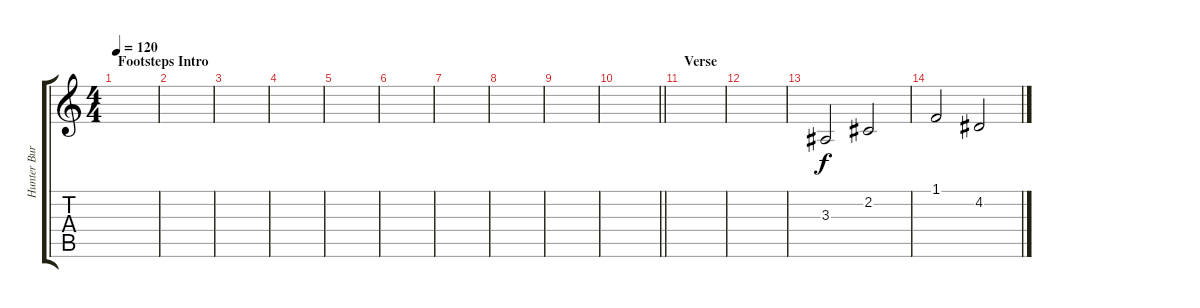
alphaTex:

\track ("Hunter Burgan (Backup Vocals/Harmonies)" "Hunter Bur") {instrument oboe}
\staff {score tabs}
\tuning (E4 B3 G3 D3 A2 E2) {hide}
\ts (4 4)
\section ("" "Footsteps Intro")
\tempo 120
\clef g2
\ks c
|
|
|
|
|
|
|
|
|
\barLineRight lightlight
|
\section ("" "Verse")
|
|
3.3.2 2.2.2 |
1.1.2 4.2.2
